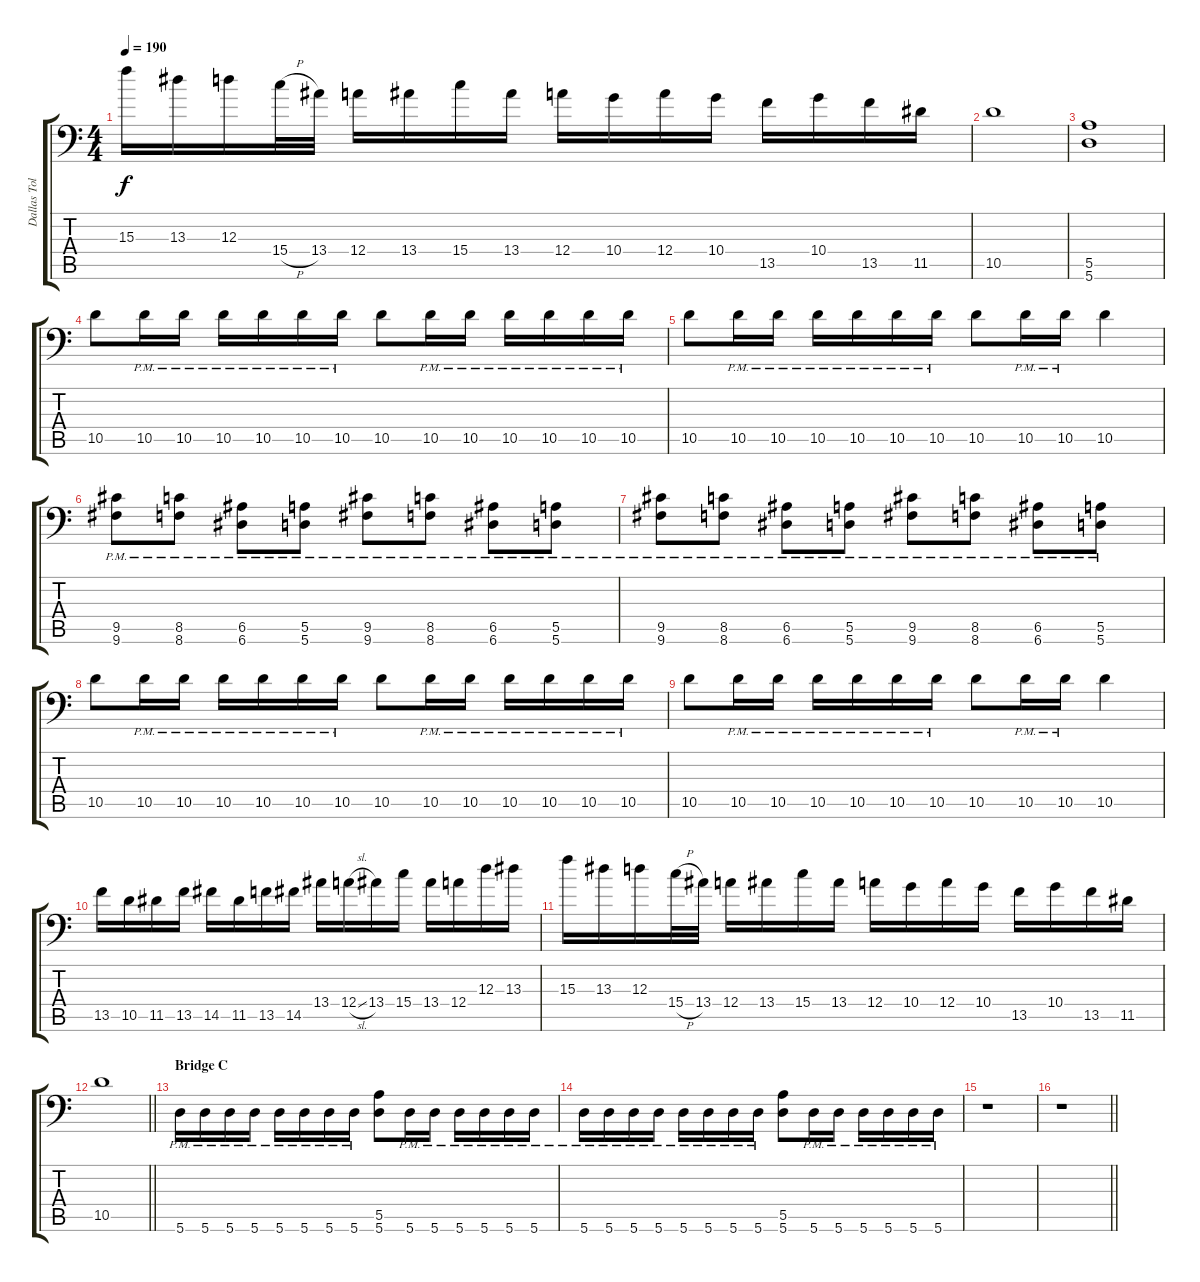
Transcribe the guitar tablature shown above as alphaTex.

\track ("Dallas Toler-Wade " "Dallas Tol") {instrument distortionguitar}
\staff {score tabs}
\tuning (B3 Gb3 D3 A2 E2 A1) {hide}
\ts (4 4)
\tempo 190
\clef f4
\ks c
15.3.16{dy f} 13.3.16 12.3.16 15.4{h}.32 13.4.32 12.4.16 13.4.16 15.4.16 13.4.16 12.4.16 10.4.16 12.4.16 10.4.16 13.5.16 10.4.16 13.5.16 11.5.16 |
10.5.1 |
(5.5 5.6).1 |
10.5.8 10.5{pm}.16 10.5{pm}.16 10.5{pm}.16 10.5{pm}.16 10.5{pm}.16 10.5{pm}.16 10.5.8 10.5{pm}.16 10.5{pm}.16 10.5{pm}.16 10.5{pm}.16 10.5{pm}.16 10.5{pm}.16 |
10.5.8 10.5{pm}.16 10.5{pm}.16 10.5{pm}.16 10.5{pm}.16 10.5{pm}.16 10.5{pm}.16 10.5.8 10.5{pm}.16 10.5{pm}.16 10.5.4 |
(9.5{pm} 9.6{pm}).8 (8.5{pm} 8.6{pm}).8 (6.5{pm} 6.6{pm}).8 (5.5{pm} 5.6{pm}).8 (9.5{pm} 9.6{pm}).8 (8.5{pm} 8.6{pm}).8 (6.5{pm} 6.6{pm}).8 (5.5{pm} 5.6{pm}).8 |
(9.5{pm} 9.6{pm}).8 (8.5{pm} 8.6{pm}).8 (6.5{pm} 6.6{pm}).8 (5.5{pm} 5.6{pm}).8 (9.5{pm} 9.6{pm}).8 (8.5{pm} 8.6{pm}).8 (6.5{pm} 6.6{pm}).8 (5.5{pm} 5.6{pm}).8 |
10.5.8 10.5{pm}.16 10.5{pm}.16 10.5{pm}.16 10.5{pm}.16 10.5{pm}.16 10.5{pm}.16 10.5.8 10.5{pm}.16 10.5{pm}.16 10.5{pm}.16 10.5{pm}.16 10.5{pm}.16 10.5{pm}.16 |
10.5.8 10.5{pm}.16 10.5{pm}.16 10.5{pm}.16 10.5{pm}.16 10.5{pm}.16 10.5{pm}.16 10.5.8 10.5{pm}.16 10.5{pm}.16 10.5.4 |
13.5.16 10.5.16 11.5.16 13.5.16 14.5.16 11.5.16 13.5.16 14.5.16 13.4.16 12.4{sl}.16 13.4.16 15.4.16 13.4.16 12.4.16 12.3.16 13.3.16 |
15.3.16 13.3.16 12.3.16 15.4{h}.32 13.4.32 12.4.16 13.4.16 15.4.16 13.4.16 12.4.16 10.4.16 12.4.16 10.4.16 13.5.16 10.4.16 13.5.16 11.5.16 |
\barLineRight lightlight
10.5.1 |
\section ("" "Bridge C")
5.6{pm}.16 5.6{pm}.16 5.6{pm}.16 5.6{pm}.16 5.6{pm}.16 5.6{pm}.16 5.6{pm}.16 5.6{pm}.16 (5.5 5.6).8 5.6{pm}.16 5.6{pm}.16 5.6{pm}.16 5.6{pm}.16 5.6{pm}.16 5.6{pm}.16 |
5.6{pm}.16 5.6{pm}.16 5.6{pm}.16 5.6{pm}.16 5.6{pm}.16 5.6{pm}.16 5.6{pm}.16 5.6{pm}.16 (5.5 5.6).8 5.6{pm}.16 5.6{pm}.16 5.6{pm}.16 5.6{pm}.16 5.6{pm}.16 5.6{pm}.16 |
r.1 |
\barLineRight lightlight
r.1
